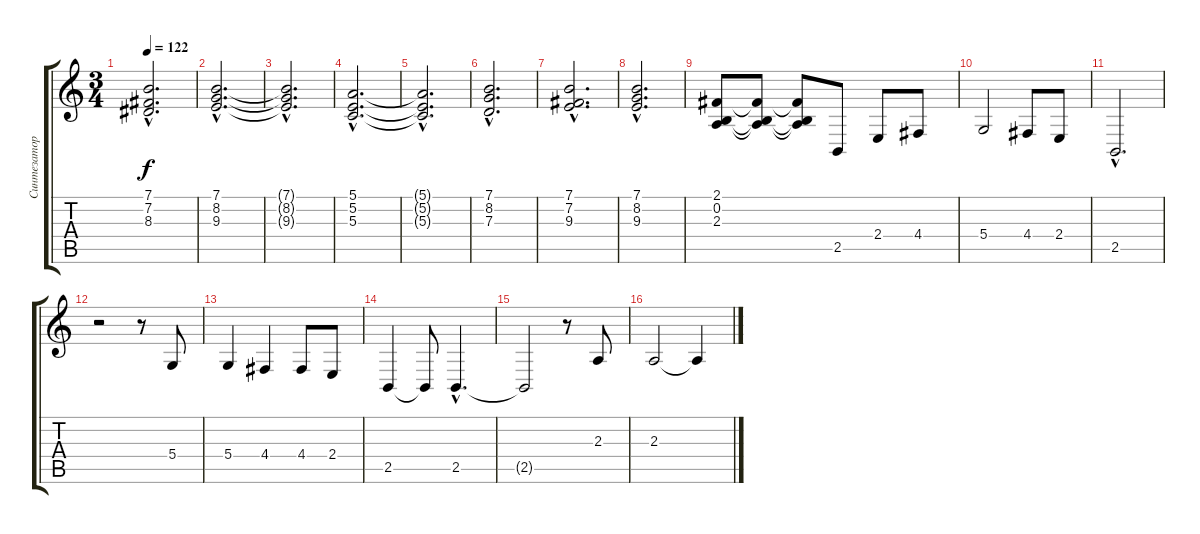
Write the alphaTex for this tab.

\track ("Синтезатор" "Синтезатор") {instrument stringensemble1}
\staff {score tabs}
\tuning (E4 B3 G3 D3 A2 E2) {hide}
\ts (3 4)
\tempo 122
\clef g2
\ks c
(7.1{hac} 7.2{hac} 8.3{hac}).2{d dy f} |
(7.1{hac} 8.2{hac} 9.3{hac}).2{d} |
(7.1{hac t} 8.2{hac t} 9.3{hac t}).2{d} |
(5.1{hac} 5.2{hac} 5.3{hac}).2{d} |
(5.1{hac t} 5.2{hac t} 5.3{hac t}).2{d} |
(7.1{hac} 8.2{hac} 7.3{hac}).2{d} |
(7.1{hac} 7.2{hac} 9.3{hac}).2{d} |
(7.1{hac} 8.2{hac} 9.3{hac}).2{d} |
(2.1 0.2 2.3).8 (2.1{t} 0.2{t} 2.3{t}).8 (2.1{t} 0.2{t} 2.3{t}).8 2.5.8{volume 16} 2.4.8 4.4.8 |
5.4.2 4.4.8 2.4.8 |
2.5{hac}.2{d} |
r.2 r.8 5.4.8 |
5.4.4 4.4.4 4.4.8 2.4.8 |
2.5.4 2.5{t}.8 2.5{hac}.4{d} |
2.5{t}.2 r.8 2.3.8 |
2.3.2 2.3{t}.4
